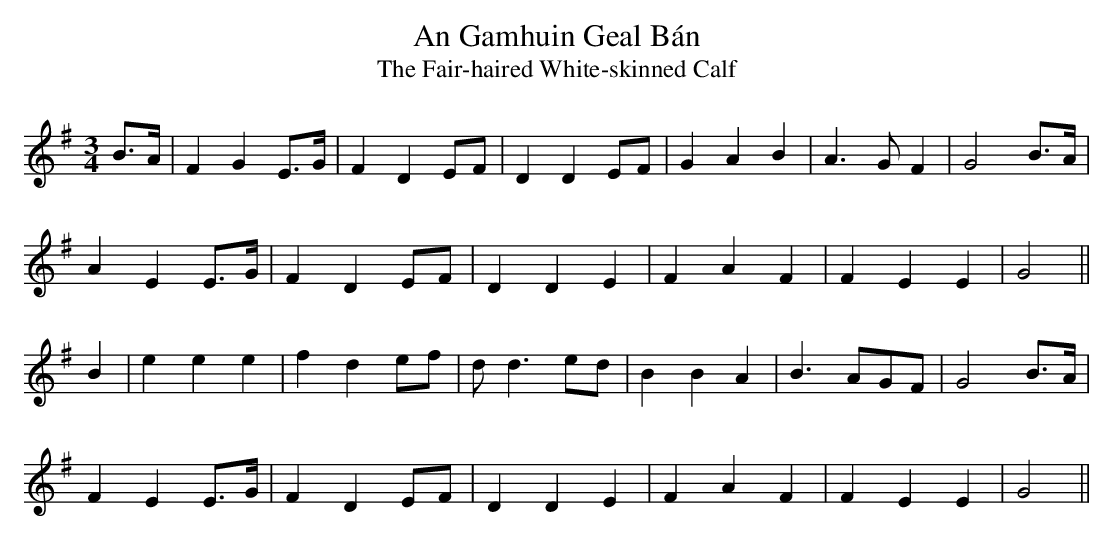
X:1
T:An Gamhuin Geal Bán
T:The Fair-haired White-skinned Calf
L:1/8
M:3/4
K:G
B>A|F2 G2 E>G|F2 D2 EF|D2 D2 EF|G2 A2 B2|A3 G F2|G4 B>A|
A2 E2 E>G|F2 D2 EF|D2 D2 E2|F2 A2 F2|F2 E2 E2|G4||
B2|e2 e2 e2|f2 d2 ef|d d3 ed|B2 B2 A2|B3 AGF|G4 B>A|
F2 E2 E>G|F2 D2 EF|D2 D2 E2|F2 A2 F2|F2 E2 E2|G4||
